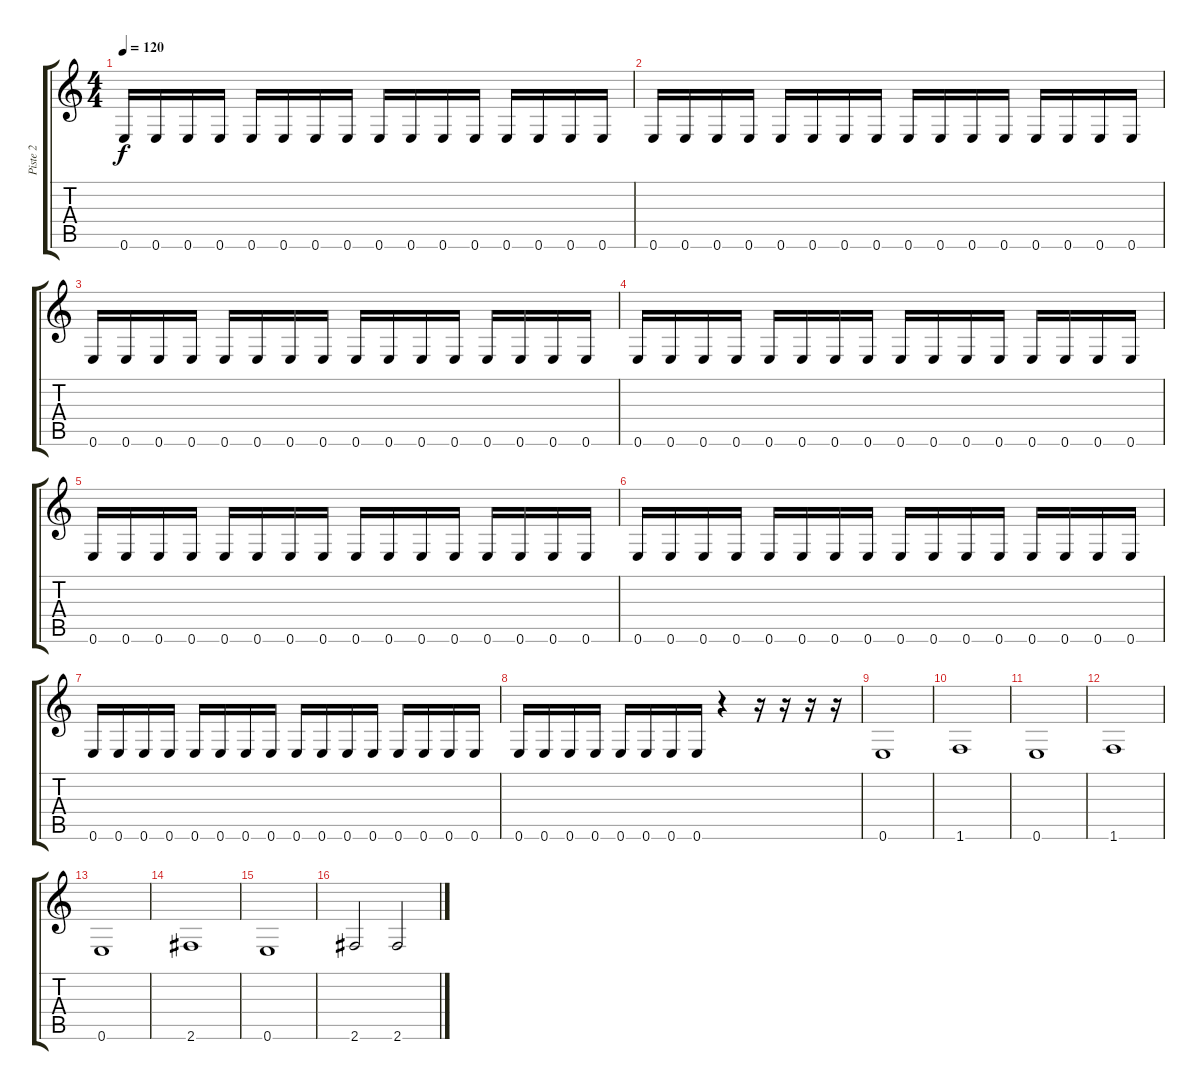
\track ("Piste 2" "Piste 2") {instrument electricbasspick}
\staff {score tabs}
\tuning (E4 B3 G3 D3 A2 E2) {hide}
\ts (4 4)
\tempo 120
\clef g2
\ks c
0.6.16{dy f} 0.6.16 0.6.16 0.6.16 0.6.16 0.6.16 0.6.16 0.6.16 0.6.16 0.6.16 0.6.16 0.6.16 0.6.16 0.6.16 0.6.16 0.6.16 |
0.6.16 0.6.16 0.6.16 0.6.16 0.6.16 0.6.16 0.6.16 0.6.16 0.6.16 0.6.16 0.6.16 0.6.16 0.6.16 0.6.16 0.6.16 0.6.16 |
0.6.16 0.6.16 0.6.16 0.6.16 0.6.16 0.6.16 0.6.16 0.6.16 0.6.16 0.6.16 0.6.16 0.6.16 0.6.16 0.6.16 0.6.16 0.6.16 |
0.6.16 0.6.16 0.6.16 0.6.16 0.6.16 0.6.16 0.6.16 0.6.16 0.6.16 0.6.16 0.6.16 0.6.16 0.6.16 0.6.16 0.6.16 0.6.16 |
0.6.16 0.6.16 0.6.16 0.6.16 0.6.16 0.6.16 0.6.16 0.6.16 0.6.16 0.6.16 0.6.16 0.6.16 0.6.16 0.6.16 0.6.16 0.6.16 |
0.6.16 0.6.16 0.6.16 0.6.16 0.6.16 0.6.16 0.6.16 0.6.16 0.6.16 0.6.16 0.6.16 0.6.16 0.6.16 0.6.16 0.6.16 0.6.16 |
0.6.16 0.6.16 0.6.16 0.6.16 0.6.16 0.6.16 0.6.16 0.6.16 0.6.16 0.6.16 0.6.16 0.6.16 0.6.16 0.6.16 0.6.16 0.6.16 |
0.6.16 0.6.16 0.6.16 0.6.16 0.6.16 0.6.16 0.6.16 0.6.16 r.4 r.16 r.16 r.16 r.16 |
0.6.1 |
1.6.1 |
0.6.1 |
1.6.1 |
0.6.1 |
2.6.1 |
0.6.1 |
2.6.2 2.6.2
